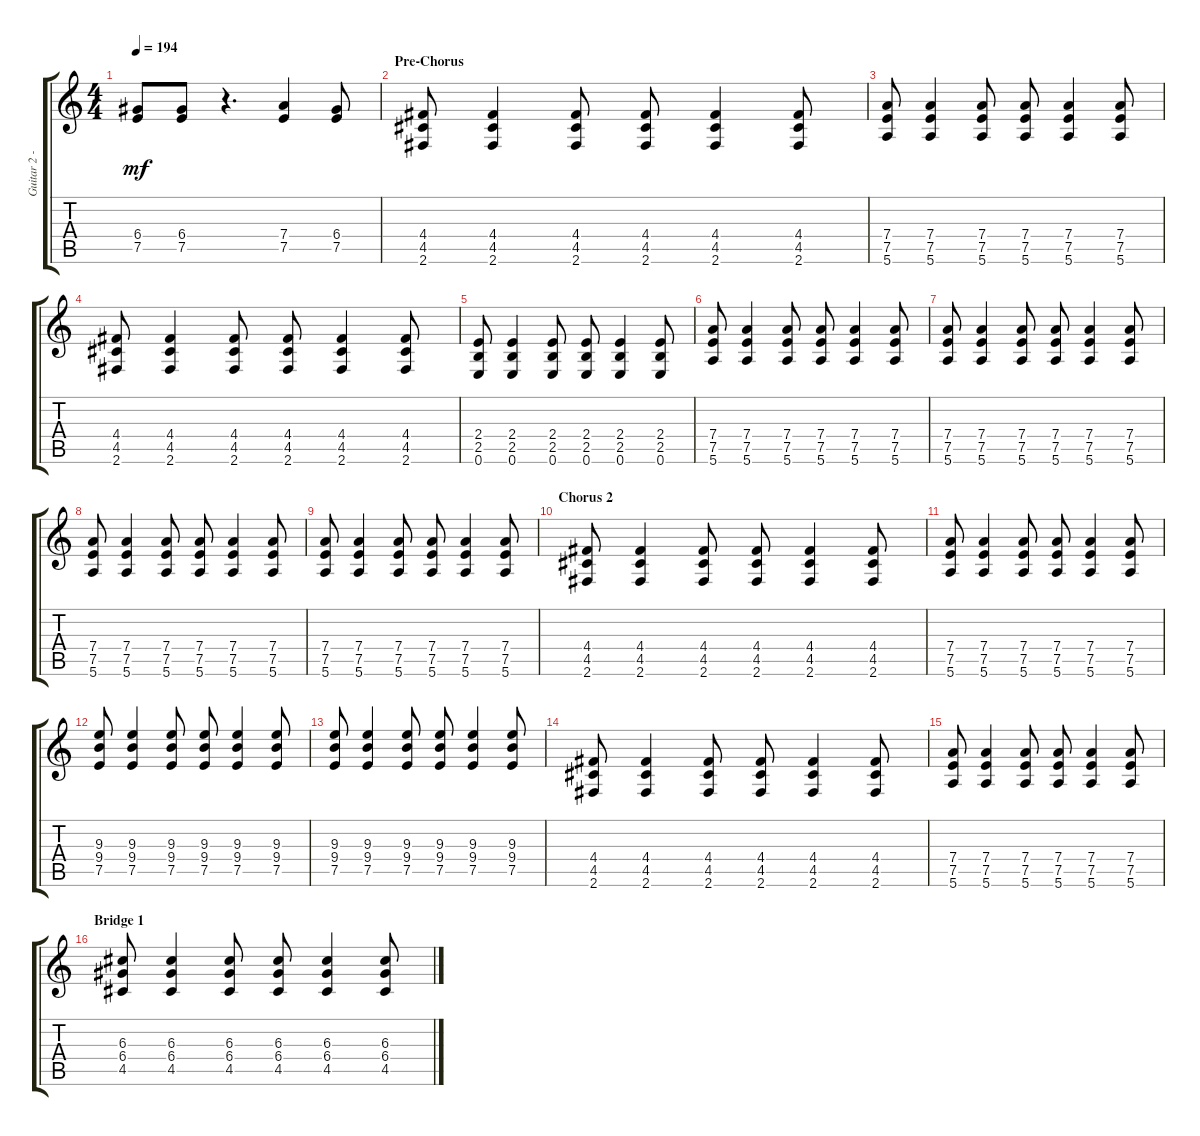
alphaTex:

\track ("Guitar 2 - Eric Melvin" "Guitar 2 -") {instrument distortionguitar}
\staff {score tabs}
\tuning (E4 B3 G3 D3 A2 E2) {hide}
\ts (4 4)
\tempo 194
\clef g2
\ks c
(6.4 7.5).8{dy mf} (6.4 7.5).8 r.4{d} (7.4 7.5).4 (6.4 7.5).8 |
\section ("" "Pre-Chorus")
(4.4 4.5 2.6).8 (4.4 4.5 2.6).4 (4.4 4.5 2.6).8 (4.4 4.5 2.6).8 (4.4 4.5 2.6).4 (4.4 4.5 2.6).8 |
(7.4 7.5 5.6).8 (7.4 7.5 5.6).4 (7.4 7.5 5.6).8 (7.4 7.5 5.6).8 (7.4 7.5 5.6).4 (7.4 7.5 5.6).8 |
(4.4 4.5 2.6).8 (4.4 4.5 2.6).4 (4.4 4.5 2.6).8 (4.4 4.5 2.6).8 (4.4 4.5 2.6).4 (4.4 4.5 2.6).8 |
(2.4 2.5 0.6).8 (2.4 2.5 0.6).4 (2.4 2.5 0.6).8 (2.4 2.5 0.6).8 (2.4 2.5 0.6).4 (2.4 2.5 0.6).8 |
(7.4 7.5 5.6).8 (7.4 7.5 5.6).4 (7.4 7.5 5.6).8 (7.4 7.5 5.6).8 (7.4 7.5 5.6).4 (7.4 7.5 5.6).8 |
(7.4 7.5 5.6).8 (7.4 7.5 5.6).4 (7.4 7.5 5.6).8 (7.4 7.5 5.6).8 (7.4 7.5 5.6).4 (7.4 7.5 5.6).8 |
(7.4 7.5 5.6).8 (7.4 7.5 5.6).4 (7.4 7.5 5.6).8 (7.4 7.5 5.6).8 (7.4 7.5 5.6).4 (7.4 7.5 5.6).8 |
(7.4 7.5 5.6).8 (7.4 7.5 5.6).4 (7.4 7.5 5.6).8 (7.4 7.5 5.6).8 (7.4 7.5 5.6).4 (7.4 7.5 5.6).8 |
\section ("" "Chorus 2")
(4.4 4.5 2.6).8 (4.4 4.5 2.6).4 (4.4 4.5 2.6).8 (4.4 4.5 2.6).8 (4.4 4.5 2.6).4 (4.4 4.5 2.6).8 |
(7.4 7.5 5.6).8 (7.4 7.5 5.6).4 (7.4 7.5 5.6).8 (7.4 7.5 5.6).8 (7.4 7.5 5.6).4 (7.4 7.5 5.6).8 |
(9.3 9.4 7.5).8 (9.3 9.4 7.5).4 (9.3 9.4 7.5).8 (9.3 9.4 7.5).8 (9.3 9.4 7.5).4 (9.3 9.4 7.5).8 |
(9.3 9.4 7.5).8 (9.3 9.4 7.5).4 (9.3 9.4 7.5).8 (9.3 9.4 7.5).8 (9.3 9.4 7.5).4 (9.3 9.4 7.5).8 |
(4.4 4.5 2.6).8 (4.4 4.5 2.6).4 (4.4 4.5 2.6).8 (4.4 4.5 2.6).8 (4.4 4.5 2.6).4 (4.4 4.5 2.6).8 |
(7.4 7.5 5.6).8 (7.4 7.5 5.6).4 (7.4 7.5 5.6).8 (7.4 7.5 5.6).8 (7.4 7.5 5.6).4 (7.4 7.5 5.6).8 |
\section ("" "Bridge 1")
(6.3 6.4 4.5).8 (6.3 6.4 4.5).4 (6.3 6.4 4.5).8 (6.3 6.4 4.5).8 (6.3 6.4 4.5).4 (6.3 6.4 4.5).8
